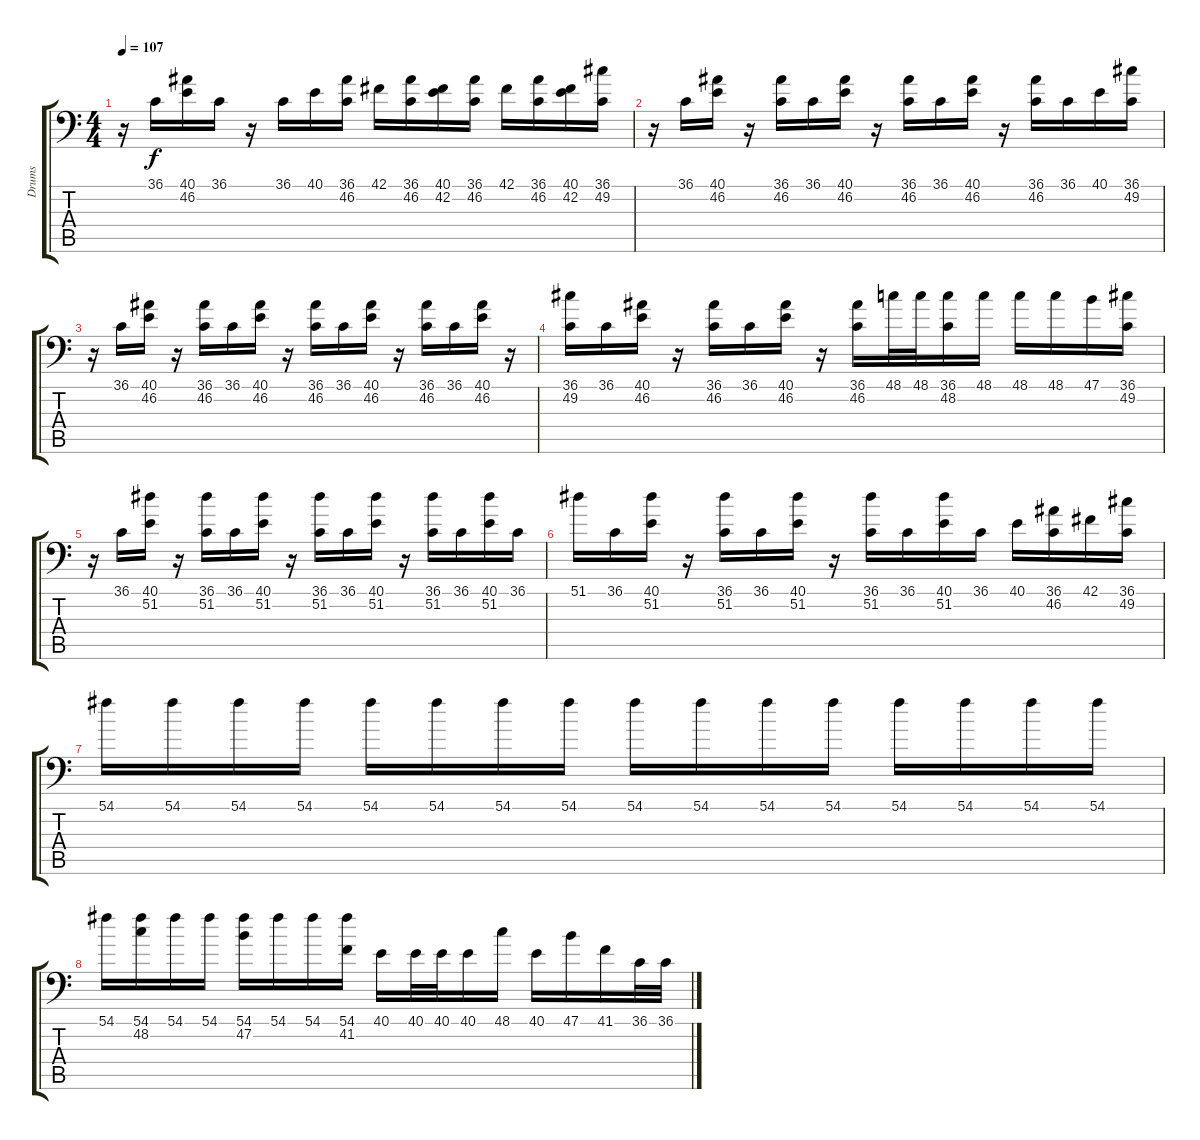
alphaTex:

\track ("Drums" "Drums") {instrument acousticgrandpiano}
\staff {score tabs}
\tuning (C-1 C-1 C-1 C-1 C-1 C-1) {hide}
\ts (4 4)
\tempo 107
\clef f4
\ks c
r.16{dy f} 36.1.16 (40.1 46.2).16 36.1.16 r.16 36.1.16 40.1.16 (36.1 46.2).16 42.1.16 (36.1 46.2).16 (40.1 42.2).16 (36.1 46.2).16 42.1.16 (36.1 46.2).16 (40.1 42.2).16 (36.1 49.2).16 |
r.16 36.1.16 (40.1 46.2).16 r.16 (36.1 46.2).16 36.1.16 (40.1 46.2).16 r.16 (36.1 46.2).16 36.1.16 (40.1 46.2).16 r.16 (36.1 46.2).16 36.1.16 40.1.16 (36.1 49.2).16 |
r.16 36.1.16 (40.1 46.2).16 r.16 (36.1 46.2).16 36.1.16 (40.1 46.2).16 r.16 (36.1 46.2).16 36.1.16 (40.1 46.2).16 r.16 (36.1 46.2).16 36.1.16 (40.1 46.2).16 r.16 |
(36.1 49.2).16 36.1.16 (40.1 46.2).16 r.16 (36.1 46.2).16 36.1.16 (40.1 46.2).16 r.16 (36.1 46.2).16 48.1.32 48.1.32 (36.1 48.2).16 48.1.16 48.1.16 48.1.16 47.1.16 (36.1 49.2).16 |
r.16 36.1.16 (40.1 51.2).16 r.16 (36.1 51.2).16 36.1.16 (40.1 51.2).16 r.16 (36.1 51.2).16 36.1.16 (40.1 51.2).16 r.16 (36.1 51.2).16 36.1.16 (40.1 51.2).16 36.1.16 |
51.1.16 36.1.16 (40.1 51.2).16 r.16 (36.1 51.2).16 36.1.16 (40.1 51.2).16 r.16 (36.1 51.2).16 36.1.16 (40.1 51.2).16 36.1.16 40.1.16 (36.1 46.2).16 42.1.16 (36.1 49.2).16 |
54.1.16 54.1.16 54.1.16 54.1.16 54.1.16 54.1.16 54.1.16 54.1.16 54.1.16 54.1.16 54.1.16 54.1.16 54.1.16 54.1.16 54.1.16 54.1.16 |
54.1.16 (54.1 48.2).16 54.1.16 54.1.16 (54.1 47.2).16 54.1.16 54.1.16 (54.1 41.2).16 40.1.16 40.1.32 40.1.32 40.1.16 48.1.16 40.1.16 47.1.16 41.1.16 36.1.32 36.1.32
